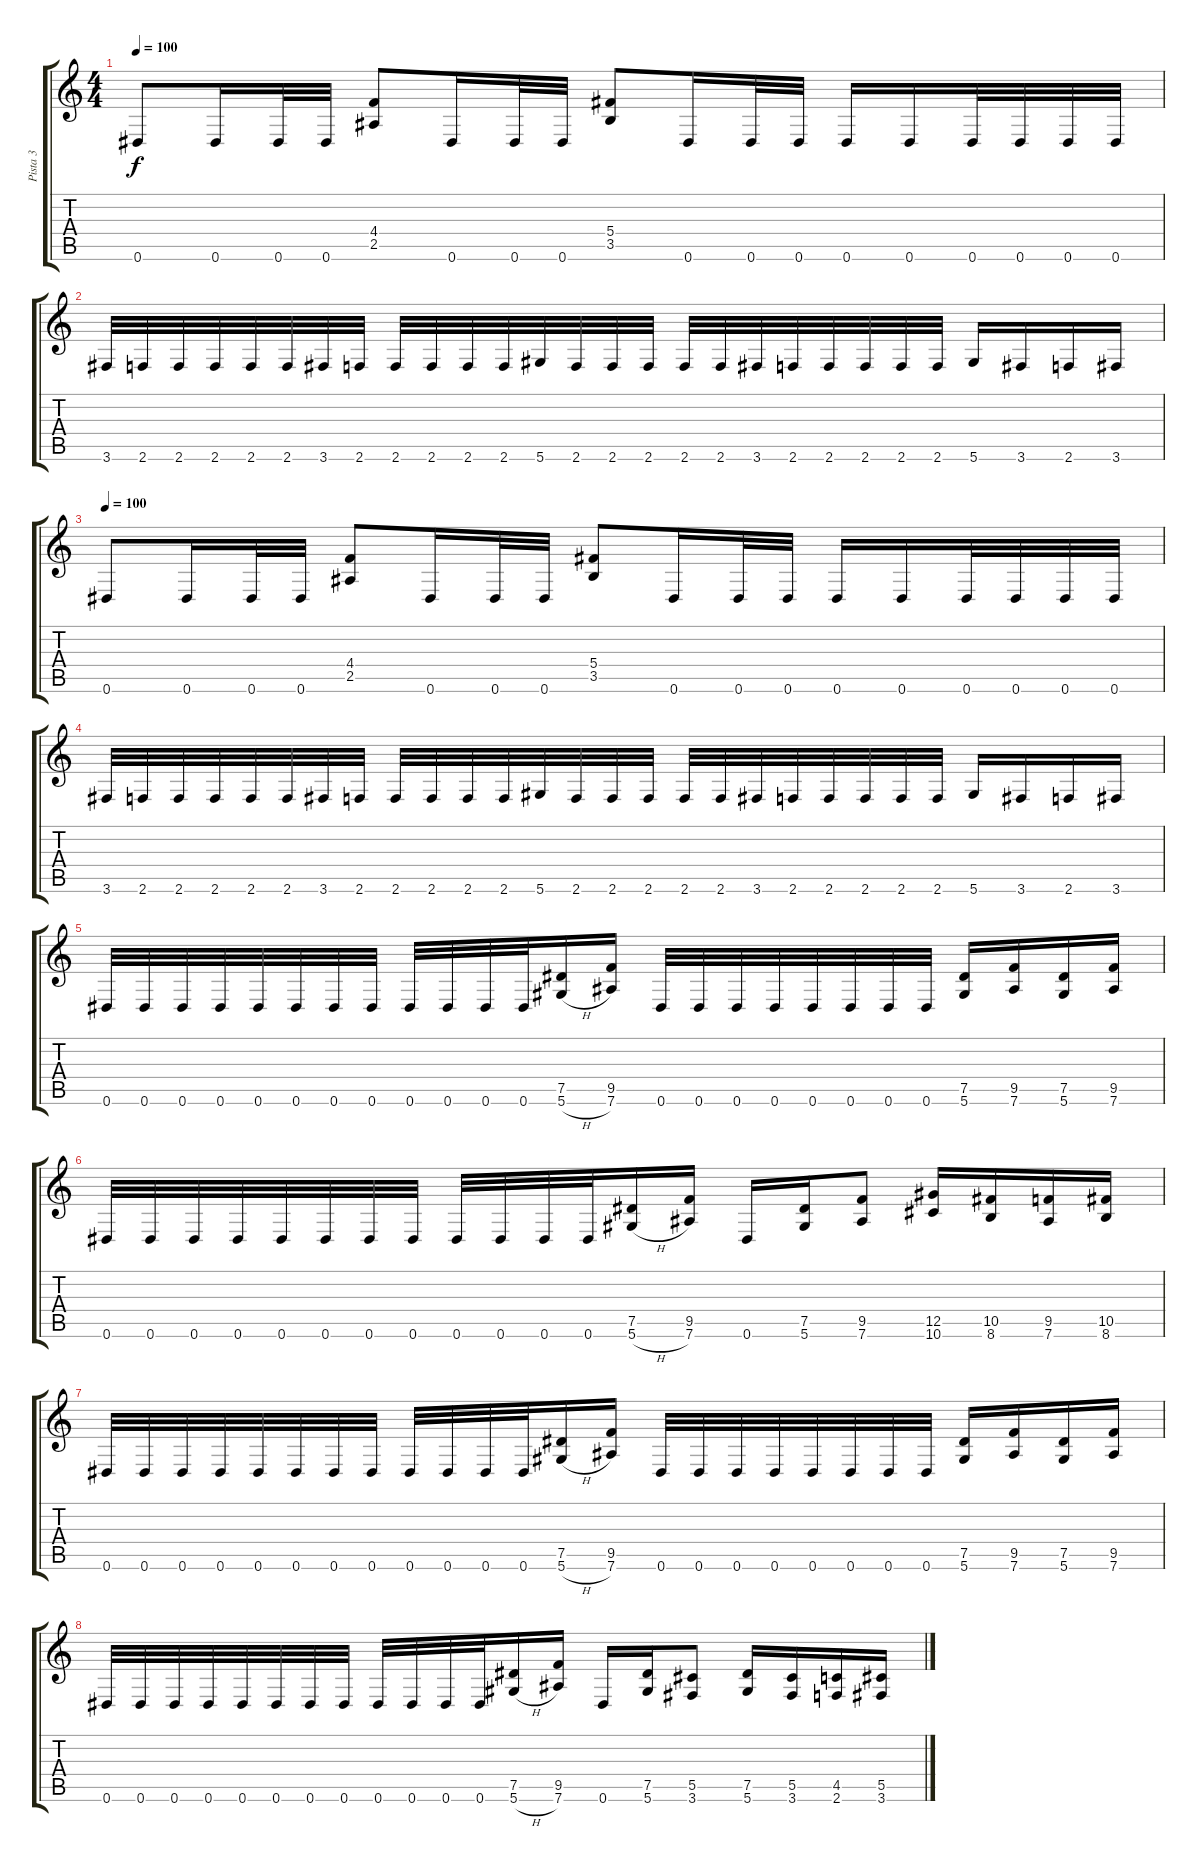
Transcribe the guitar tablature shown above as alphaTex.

\track ("Pista 3" "Pista 3") {instrument distortionguitar}
\staff {score tabs}
\tuning (Eb4 Bb3 Gb3 Db3 Ab2 Eb2) {hide}
\ts (4 4)
\tempo 100
\clef g2
\ks c
0.6.8{dy f} 0.6.16 0.6.32 0.6.32 (4.4 2.5).8 0.6.16 0.6.32 0.6.32 (5.4 3.5).8 0.6.16 0.6.32 0.6.32 0.6.16 0.6.16 0.6.32 0.6.32 0.6.32 0.6.32 |
3.6.32 2.6.32 2.6.32 2.6.32 2.6.32 2.6.32 3.6.32 2.6.32 2.6.32 2.6.32 2.6.32 2.6.32 5.6.32 2.6.32 2.6.32 2.6.32 2.6.32 2.6.32 3.6.32 2.6.32 2.6.32 2.6.32 2.6.32 2.6.32 5.6.16 3.6.16 2.6.16 3.6.16 |
\tempo 100
0.6.8 0.6.16 0.6.32 0.6.32 (4.4 2.5).8 0.6.16 0.6.32 0.6.32 (5.4 3.5).8 0.6.16 0.6.32 0.6.32 0.6.16 0.6.16 0.6.32 0.6.32 0.6.32 0.6.32 |
3.6.32 2.6.32 2.6.32 2.6.32 2.6.32 2.6.32 3.6.32 2.6.32 2.6.32 2.6.32 2.6.32 2.6.32 5.6.32 2.6.32 2.6.32 2.6.32 2.6.32 2.6.32 3.6.32 2.6.32 2.6.32 2.6.32 2.6.32 2.6.32 5.6.16 3.6.16 2.6.16 3.6.16 |
0.6.32 0.6.32 0.6.32 0.6.32 0.6.32 0.6.32 0.6.32 0.6.32 0.6.32 0.6.32 0.6.32 0.6.32 (7.5 5.6{h}).16 (9.5 7.6).16 0.6.32 0.6.32 0.6.32 0.6.32 0.6.32 0.6.32 0.6.32 0.6.32 (7.5 5.6).16 (9.5 7.6).16 (7.5 5.6).16 (9.5 7.6).16 |
0.6.32 0.6.32 0.6.32 0.6.32 0.6.32 0.6.32 0.6.32 0.6.32 0.6.32 0.6.32 0.6.32 0.6.32 (7.5 5.6{h}).16 (9.5 7.6).16 0.6.16 (7.5 5.6).16 (9.5 7.6).8 (12.5 10.6).16 (10.5 8.6).16 (9.5 7.6).16 (10.5 8.6).16 |
0.6.32 0.6.32 0.6.32 0.6.32 0.6.32 0.6.32 0.6.32 0.6.32 0.6.32 0.6.32 0.6.32 0.6.32 (7.5 5.6{h}).16 (9.5 7.6).16 0.6.32 0.6.32 0.6.32 0.6.32 0.6.32 0.6.32 0.6.32 0.6.32 (7.5 5.6).16 (9.5 7.6).16 (7.5 5.6).16 (9.5 7.6).16 |
0.6.32 0.6.32 0.6.32 0.6.32 0.6.32 0.6.32 0.6.32 0.6.32 0.6.32 0.6.32 0.6.32 0.6.32 (7.5 5.6{h}).16 (9.5 7.6).16 0.6.16 (7.5 5.6).16 (5.5 3.6).8 (7.5 5.6).16 (5.5 3.6).16 (4.5 2.6).16 (5.5 3.6).16
